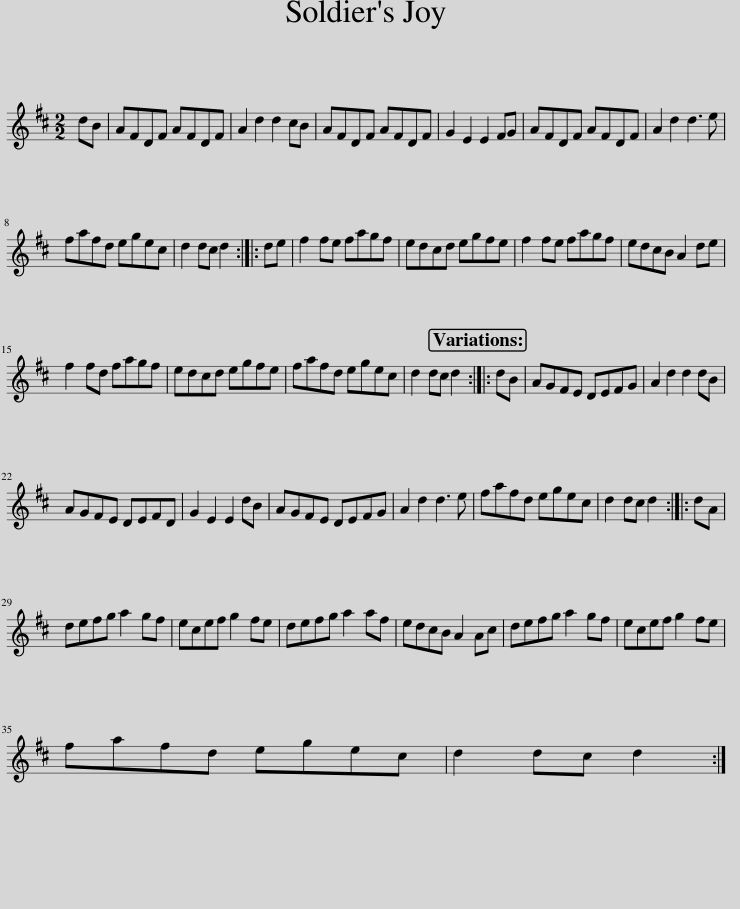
X:1
L:1/8
M:2/2
I:linebreak $
K:D
V:1 treble
V:1
 dB | AFDF AFDF | A2 d2 d2 cB | AFDF AFDF | G2 E2 E2 FG | %5
 AFDF AFDF | A2 d2 d3 e |$ fafd egec | d2 dc d2 :: de | %10
 f2 fe fagf | edcd egfe | f2 fe fagf | edcB A2 de |$ f2 fd fagf | %15
 edcd egfe | fafd egec | d2 dc d2 :: dB | AGFE DEFG | %20
 A2 d2 d2 dB |$ AGFE DEFD | G2 E2 E2 dB | AGFE DEFG | A2 d2 d3 e | %25
 fafd egec | d2 dc d2 :: dA |$ defg a2 gf | ecef g2 fe | %30
 defg a2 af | edcB A2 Ac | defg a2 gf | ecef g2 fe |$ fafd egec | %35
 d2 dc d2 :| %36
